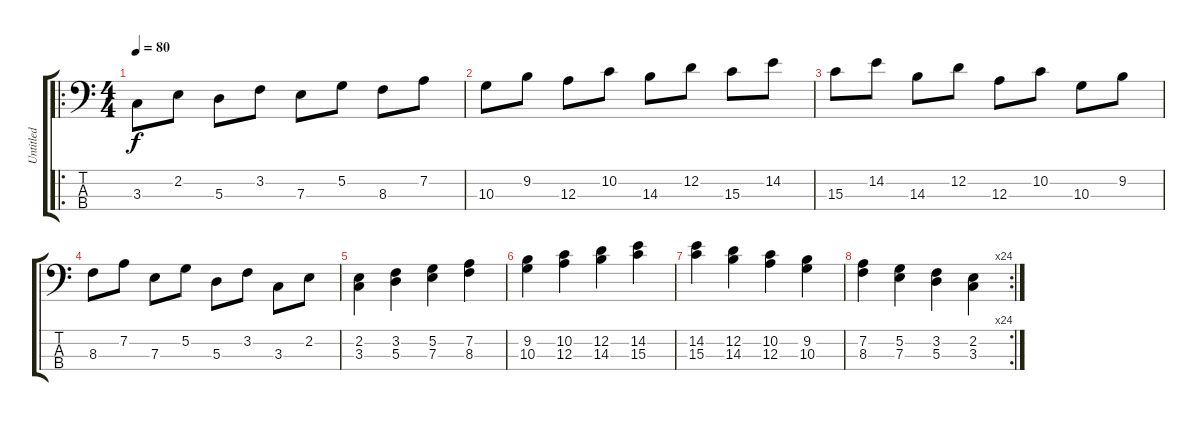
\track ("Untitled" "Untitled") {instrument electricbassfinger}
\staff {score tabs}
\tuning (G2 D2 A1 E1) {hide}
\ro
\ts (4 4)
\tempo 80
\clef f4
\ks c
3.3.8{dy f instrument electricbassfinger} 2.2.8 5.3.8 3.2.8 7.3.8 5.2.8 8.3.8 7.2.8 |
10.3.8 9.2.8 12.3.8 10.2.8 14.3.8 12.2.8 15.3.8 14.2.8 |
15.3.8 14.2.8 14.3.8 12.2.8 12.3.8 10.2.8 10.3.8 9.2.8 |
8.3.8 7.2.8 7.3.8 5.2.8 5.3.8 3.2.8 3.3.8 2.2.8 |
(2.2 3.3).4 (3.2 5.3).4 (5.2 7.3).4 (7.2 8.3).4 |
(9.2 10.3).4 (10.2 12.3).4 (12.2 14.3).4 (14.2 15.3).4 |
(14.2 15.3).4 (12.2 14.3).4 (10.2 12.3).4 (9.2 10.3).4 |
\rc 24
(7.2 8.3).4 (5.2 7.3).4 (3.2 5.3).4 (2.2 3.3).4
